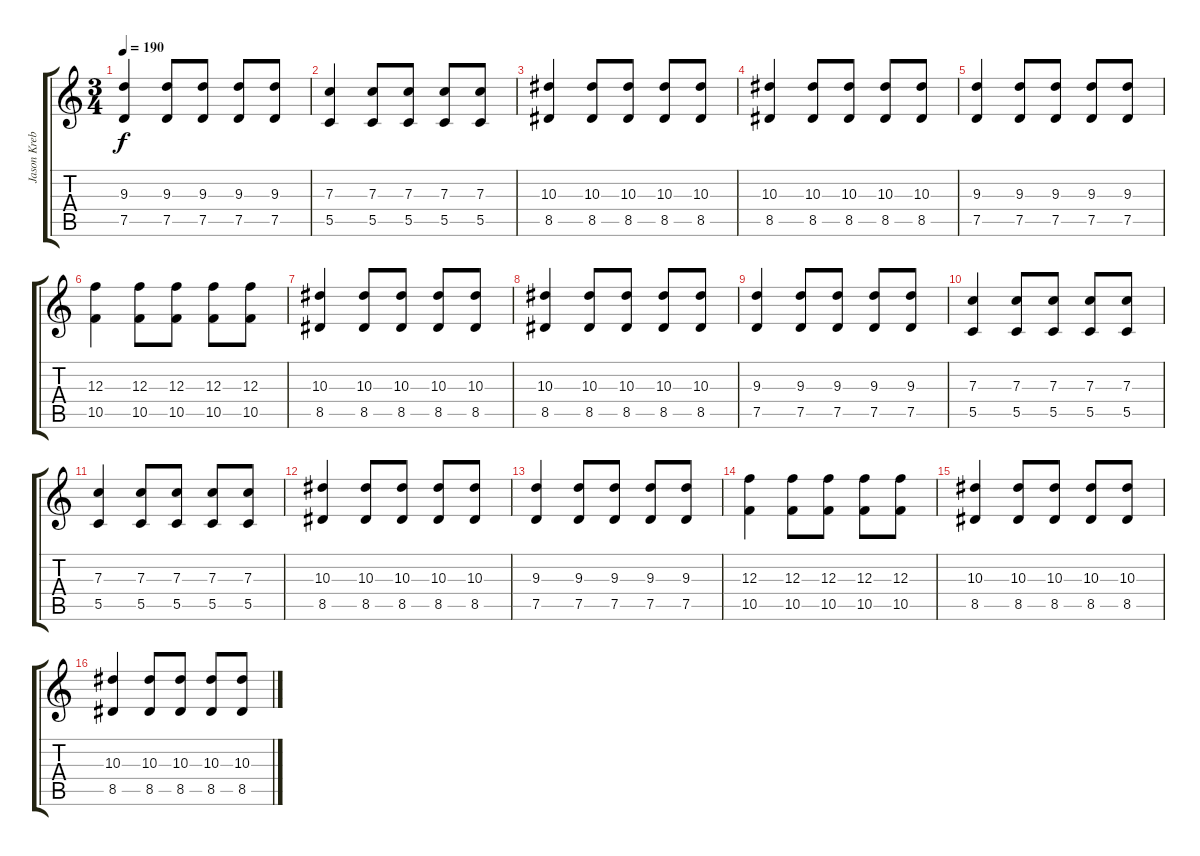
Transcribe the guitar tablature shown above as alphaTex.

\track ("Jason Krebs " "Jason Kreb") {instrument overdrivenguitar}
\staff {score tabs}
\tuning (D4 A3 F3 C3 G2 C2) {hide}
\ts (3 4)
\tempo 190
\clef g2
\ks c
(9.3 7.5).4{dy f} (9.3 7.5).8 (9.3 7.5).8 (9.3 7.5).8 (9.3 7.5).8 |
(7.3 5.5).4 (7.3 5.5).8 (7.3 5.5).8 (7.3 5.5).8 (7.3 5.5).8 |
(10.3 8.5).4 (10.3 8.5).8 (10.3 8.5).8 (10.3 8.5).8 (10.3 8.5).8 |
(10.3 8.5).4 (10.3 8.5).8 (10.3 8.5).8 (10.3 8.5).8 (10.3 8.5).8 |
(9.3 7.5).4 (9.3 7.5).8 (9.3 7.5).8 (9.3 7.5).8 (9.3 7.5).8 |
(12.3 10.5).4 (12.3 10.5).8 (12.3 10.5).8 (12.3 10.5).8 (12.3 10.5).8 |
(10.3 8.5).4 (10.3 8.5).8 (10.3 8.5).8 (10.3 8.5).8 (10.3 8.5).8 |
(10.3 8.5).4 (10.3 8.5).8 (10.3 8.5).8 (10.3 8.5).8 (10.3 8.5).8 |
(9.3 7.5).4 (9.3 7.5).8 (9.3 7.5).8 (9.3 7.5).8 (9.3 7.5).8 |
(7.3 5.5).4 (7.3 5.5).8 (7.3 5.5).8 (7.3 5.5).8 (7.3 5.5).8 |
(7.3 5.5).4 (7.3 5.5).8 (7.3 5.5).8 (7.3 5.5).8 (7.3 5.5).8 |
(10.3 8.5).4 (10.3 8.5).8 (10.3 8.5).8 (10.3 8.5).8 (10.3 8.5).8 |
(9.3 7.5).4 (9.3 7.5).8 (9.3 7.5).8 (9.3 7.5).8 (9.3 7.5).8 |
(12.3 10.5).4 (12.3 10.5).8 (12.3 10.5).8 (12.3 10.5).8 (12.3 10.5).8 |
(10.3 8.5).4 (10.3 8.5).8 (10.3 8.5).8 (10.3 8.5).8 (10.3 8.5).8 |
(10.3 8.5).4 (10.3 8.5).8 (10.3 8.5).8 (10.3 8.5).8 (10.3 8.5).8
